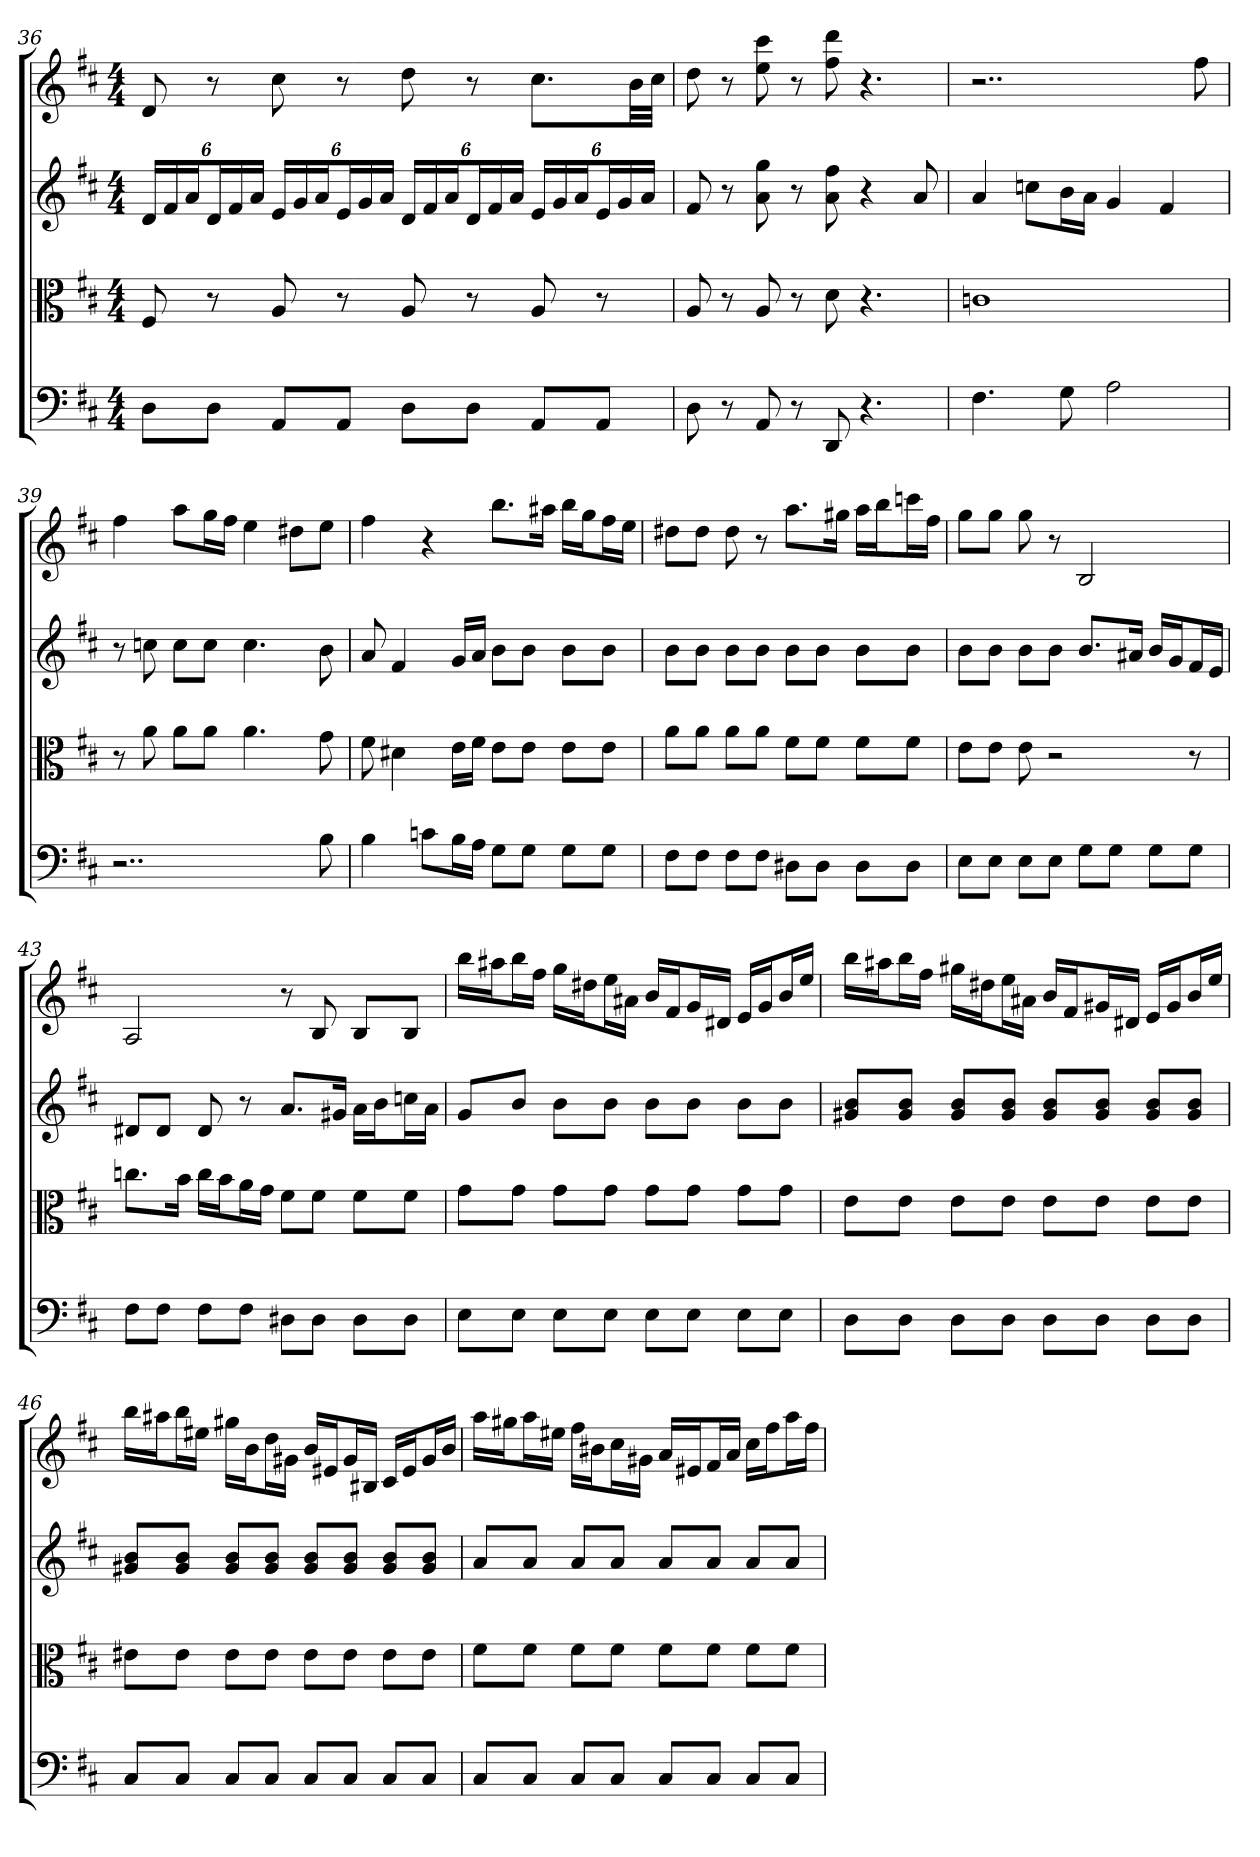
**kern	**kern	**kern	**kern
*part4	*part3	*part2	*part1
*staff4	*staff3	*staff2	*staff1
*clefF4	*clefC3	*	*
*k[f#c#]	*k[f#c#]	*k[f#c#]	*k[f#c#]
*b:	*b:	*b:	*b:
*M4/4	*M4/4	*M4/4	*M4/4
=36	=36	=36	=36
8D\L	8F#	24dLL	8d
.	.	24f#	.
.	.	24aJ	.
8D\J	8r	24dL	8r
.	.	24f#	.
.	.	24aJJ	.
8AA/L	8A	24eLL	8cc#
.	.	24g	.
.	.	24aJ	.
8AA/J	8r	24eL	8r
.	.	24g	.
.	.	24aJJ	.
8D\L	8A	24dLL	8dd
.	.	24f#	.
.	.	24aJ	.
8D\J	8r	24dL	8r
.	.	24f#	.
.	.	24aJJ	.
8AA/L	8A	24eLL	8.cc#L
.	.	24g	.
.	.	24aJ	.
8AA/J	8r	24eL	.
.	.	24g	.
.	.	.	32bLL
.	.	24aJJ	.
.	.	.	32cc#JJJ
=37	=37	=37	=37
8D	8A	8f#	8dd
8r	8r	8r	8r
8AA	8A	8a 8gg	8ee 8ccc#
8r	8r	8r	8r
8DD	8d	8a 8ff#	8ff# 8ddd
4.r	4.r	4r	4.r
.	.	8a	.
=38	=38	=38	=38
4.F#	1cn	4a	2..r
.	.	8ccnL	.
8G	.	16bL	.
.	.	16aJJ	.
2A	.	4g	.
.	.	4f#	.
.	.	.	8ff#
=39	=39	=39	=39
2..r	8r	8r	4ff#
.	8a	8ccn	.
.	8a\L	8ccL	8aaL
.	8a\J	8ccJ	16ggL
.	.	.	16ff#JJ
.	4.a	4.cc	4ee
.	.	.	8dd#XL
8B	8g	8b	8eeJ
=40	=40	=40	=40
4B	8f#	8a	4ff#
.	4d#X	4f#	.
8cn\L	.	.	4r
16B\L	16e\LL	16gLL	.
16A\JJ	16f#\JJ	16aJJ	.
8G\L	8e\L	8bL	8.bbL
8G\J	8e\J	8bJ	.
.	.	.	16aa#XJk
8G\L	8e\L	8bL	16bbLL
.	.	.	16ggJ
8G\J	8e\J	8bJ	16ff#L
.	.	.	16eeJJ
=41	=41	=41	=41
8F#\L	8a\L	8bL	8dd#XL
8F#\J	8a\J	8bJ	8dd#J
8F#\L	8a\L	8bL	8dd#
8F#\J	8a\J	8bJ	8r
8D#X\L	8f#\L	8bL	8.aaL
8D#\J	8f#\J	8bJ	.
.	.	.	16gg#XJk
8D#\L	8f#\L	8bL	16aaLL
.	.	.	16bbJ
8D#\J	8f#\J	8bJ	16cccnL
.	.	.	16ff#JJ
=42	=42	=42	=42
8E\L	8e\L	8bL	8ggL
8E\J	8e\J	8bJ	8ggJ
8E\L	8e	8bL	8gg
8E\J	2r	8bJ	8r
8G\L	.	8.bL	2B
8G\J	.	.	.
.	.	16a#XJk	.
8G\L	.	16bLL	.
.	.	16gJ	.
8G\J	8r	16f#L	.
.	.	16eJJ	.
=43	=43	=43	=43
8F#\L	8.ccn\L	8d#XL	2A
8F#\J	.	8d#J	.
.	16b\Jk	.	.
8F#\L	16cc\LL	8d#	.
.	16b\J	.	.
8F#\J	16a\L	8r	.
.	16g\JJ	.	.
8D#X\L	8f#\L	8.aL	8r
8D#\J	8f#\J	.	8B
.	.	16g#XJk	.
8D#\L	8f#\L	16aLL	8BL
.	.	16bJ	.
8D#\J	8f#\J	16ccnL	8BJ
.	.	16aJJ	.
=44	=44	=44	=44
8E\L	8g\L	8gL	16bbLL
.	.	.	16aa#XJ
8E\J	8g\J	8bJ	16bbL
.	.	.	16ff#JJ
8E\L	8g\L	8bL	16ggLL
.	.	.	16dd#XJ
8E\J	8g\J	8bJ	16eeL
.	.	.	16a#XJJ
8E\L	8g\L	8bL	16bLL
.	.	.	16f#J
8E\J	8g\J	8bJ	16gL
.	.	.	16d#XJJ
8E\L	8g\L	8bL	16eLL
.	.	.	16gJ
8E\J	8g\J	8bJ	16bL
.	.	.	16eeJJ
=45	=45	=45	=45
8D\L	8e\L	8g#X 8bL	16bbLL
.	.	.	16aa#XJ
8D\J	8e\J	8g# 8bJ	16bbL
.	.	.	16ff#JJ
8D\L	8e\L	8g# 8bL	16gg#XLL
.	.	.	16dd#XJ
8D\J	8e\J	8g# 8bJ	16eeL
.	.	.	16a#XJJ
8D\L	8e\L	8g# 8bL	16bLL
.	.	.	16f#J
8D\J	8e\J	8g# 8bJ	16g#XL
.	.	.	16d#XJJ
8D\L	8e\L	8g# 8bL	16eLL
.	.	.	16g#J
8D\J	8e\J	8g# 8bJ	16bL
.	.	.	16eeJJ
=46	=46	=46	=46
8C#/L	8e#X\L	8g#X 8bL	16bbLL
.	.	.	16aa#XJ
8C#/J	8e#\J	8g# 8bJ	16bbL
.	.	.	16ee#XJJ
8C#/L	8e#\L	8g# 8bL	16gg#XLL
.	.	.	16bJ
8C#/J	8e#\J	8g# 8bJ	16ddL
.	.	.	16g#XJJ
8C#/L	8e#\L	8g# 8bL	16bLL
.	.	.	16e#XJ
8C#/J	8e#\J	8g# 8bJ	16g#L
.	.	.	16B#XJJ
8C#/L	8e#\L	8g# 8bL	16c#LL
.	.	.	16e#J
8C#/J	8e#\J	8g# 8bJ	16g#L
.	.	.	16bJJ
=47	=47	=47	=47
8C#/L	8f#\L	8aL	16aaLL
.	.	.	16gg#XJ
8C#/J	8f#\J	8aJ	16aaL
.	.	.	16ee#XJJ
8C#/L	8f#\L	8aL	16ff#LL
.	.	.	16b#XJ
8C#/J	8f#\J	8aJ	16cc#L
.	.	.	16g#XJJ
8C#/L	8f#\L	8aL	16aLL
.	.	.	16e#XJ
8C#/J	8f#\J	8aJ	16f#L
.	.	.	16aJJ
8C#/L	8f#\L	8aL	16cc#LL
.	.	.	16ff#J
8C#/J	8f#\J	8aJ	16aaL
.	.	.	16ff#JJ
=	=	=	=
*-	*-	*-	*-
